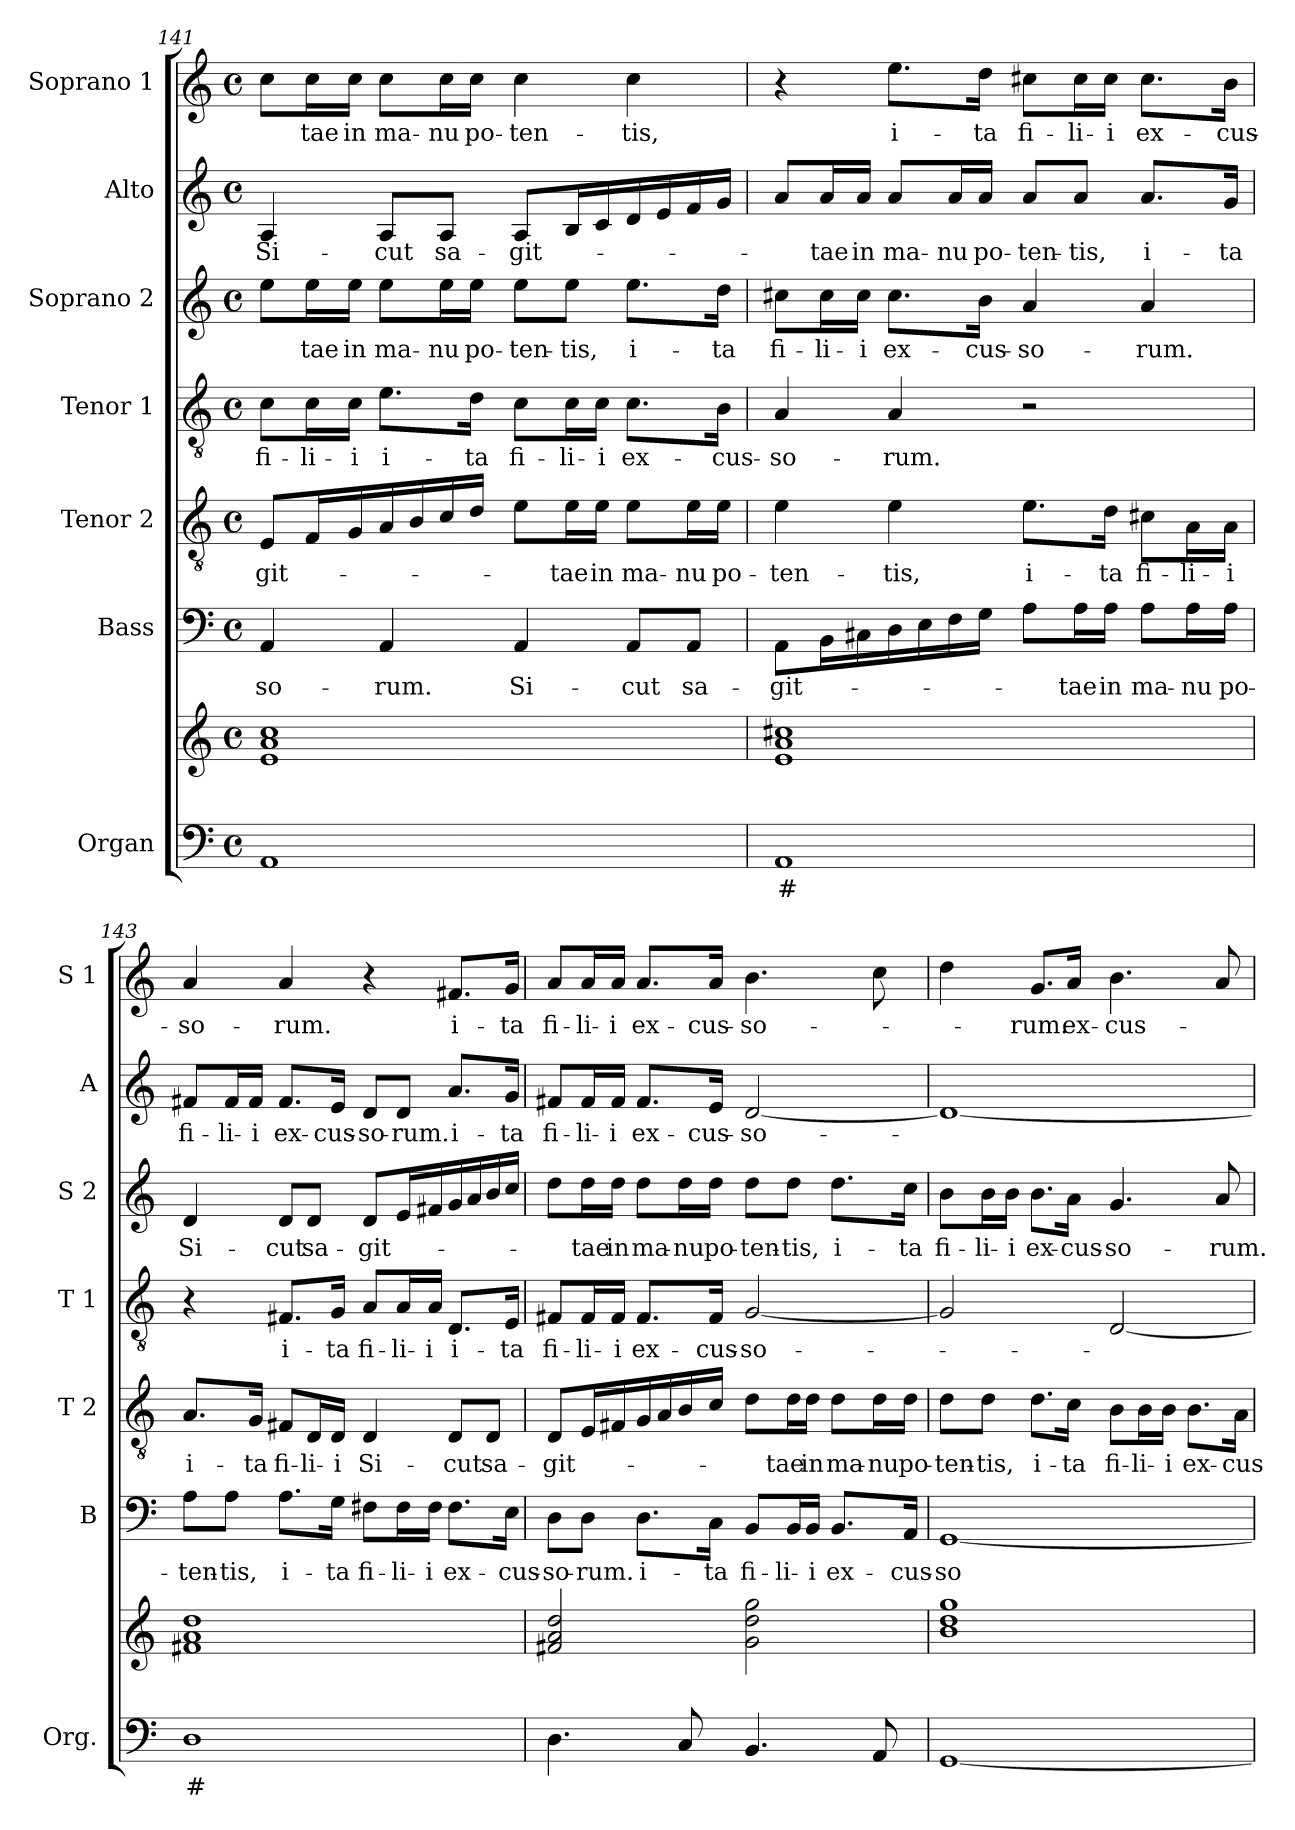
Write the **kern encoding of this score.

**kern	**text	**kern	**kern	**text	**kern	**text	**kern	**text	**kern	**text	**kern	**text	**kern	**text
*part7	*part7	*part7	*part6	*part6	*part5	*part5	*part4	*part4	*part3	*part3	*part2	*part2	*part1	*part1
*staff8	*staff8	*staff7	*staff6	*staff6	*staff5	*staff5	*staff4	*staff4	*staff3	*staff3	*staff2	*staff2	*staff1	*staff1
*I"Organ	*	*	*I"Bass	*	*I"Tenor 2	*	*I"Tenor 1	*	*I"Soprano 2	*	*I"Alto	*	*I"Soprano 1	*
*I'Org.	*	*	*I'B	*	*I'T 2	*	*I'T 1	*	*I'S 2	*	*I'A	*	*I'S 1	*
!!LO:PB:g=z
*clefF4	*	*clefG2	*clefF4	*	*clefGv2	*	*clefGv2	*	*clefG2	*	*clefG2	*	*clefG2	*
*k[]	*	*k[]	*k[]	*	*k[]	*	*k[]	*	*k[]	*	*k[]	*	*k[]	*
*M4/4	*	*M4/4	*M4/4	*	*M4/4	*	*M4/4	*	*M4/4	*	*M4/4	*	*M4/4	*
*met(c)	*	*met(c)	*met(c)	*	*met(c)	*	*met(c)	*	*met(c)	*	*met(c)	*	*met(c)	*
=141	=141	=141	=141	=141	=141	=141	=141	=141	=141	=141	=141	=141	=141	=141
!	!	!	!	!LO:LY:b	!	!LO:LY:b	!	!LO:LY:b	!	!	!	!LO:LY:b	!	!
1AA	.	1e! 1a! 1cc!	4AA/	-so-	8E/L	-git-	8c\L	fi-	8ee\L	.	4A/	Si-	8cc\L	.
!	!	!	!	!	!	!	!	!LO:LY:b	!	!LO:LY:b	!	!	!	!LO:LY:b
.	.	.	.	.	16F/L	.	16c\L	-li-	16ee\L	-tae	.	.	16cc\L	-tae
!	!	!	!	!	!	!	!	!LO:LY:b	!	!LO:LY:b	!	!	!	!LO:LY:b
.	.	.	.	.	16G/	.	16c\JJ	-i	16ee\JJ	in	.	.	16cc\JJ	in
!	!	!	!	!LO:LY:b	!	!	!	!LO:LY:b	!	!LO:LY:b	!	!LO:LY:b	!	!LO:LY:b
.	.	.	4AA/	-rum.	16A/	.	8.e\L	i-	8ee\L	ma-	8A/L	-cut	8cc\L	ma-
.	.	.	.	.	16B/	.	.	.	.	.	.	.	.	.
!	!	!	!	!	!	!	!	!	!	!LO:LY:b	!	!LO:LY:b	!	!LO:LY:b
.	.	.	.	.	16c/	.	.	.	16ee\L	-nu	8A/J	sa-	16cc\L	-nu
!	!	!	!	!	!	!	!	!LO:LY:b	!	!LO:LY:b	!	!	!	!LO:LY:b
.	.	.	.	.	16d/JJ	.	16d\Jk	-ta	16ee\JJ	po-	.	.	16cc\JJ	po-
!	!	!	!	!LO:LY:b	!	!	!	!LO:LY:b	!	!LO:LY:b	!	!LO:LY:b	!	!LO:LY:b
.	.	.	4AA/	Si-	8e\L	.	8c\L	fi-	8ee\L	-ten-	8A/L	-git-	4cc\	-ten-
!	!	!	!	!	!	!LO:LY:b	!	!LO:LY:b	!	!LO:LY:b	!	!	!	!
.	.	.	.	.	16e\L	-tae	16c\L	-li-	8ee\J	-tis,	16B/L	.	.	.
!	!	!	!	!	!	!LO:LY:b	!	!LO:LY:b	!	!	!	!	!	!
.	.	.	.	.	16e\JJ	in	16c\JJ	-i	.	.	16c/	.	.	.
!	!	!	!	!LO:LY:b	!	!LO:LY:b	!	!LO:LY:b	!	!LO:LY:b	!	!	!	!LO:LY:b
.	.	.	8AA/L	-cut	8e\L	ma-	8.c\L	ex-	8.ee\L	i-	16d/	.	4cc\	-tis,
.	.	.	.	.	.	.	.	.	.	.	16e/	.	.	.
!	!	!	!	!LO:LY:b	!	!LO:LY:b	!	!	!	!	!	!	!	!
.	.	.	8AA/J	sa-	16e\L	-nu	.	.	.	.	16f/	.	.	.
!	!	!	!	!	!	!LO:LY:b	!	!LO:LY:b	!	!LO:LY:b	!	!	!	!
.	.	.	.	.	16e\JJ	po-	16B\Jk	-cus-	16dd\Jk	-ta	16g/JJ	.	.	.
=142	=142	=142	=142	=142	=142	=142	=142	=142	=142	=142	=142	=142	=142	=142
!	!LO:LY:b	!	!	!LO:LY:b	!	!LO:LY:b	!	!LO:LY:b	!	!LO:LY:b	!	!	!	!
1AA	#	1e! 1a! 1cc#X!	8AA\L	-git-	4e\	-ten-	4A/	-so-	8cc#X\L	fi-	8a/L	.	4r	.
!	!	!	!	!	!	!	!	!	!	!LO:LY:b	!	!LO:LY:b	!	!
.	.	.	16BB\L	.	.	.	.	.	16cc#\L	-li-	16a/L	-tae	.	.
!	!	!	!	!	!	!	!	!	!	!LO:LY:b	!	!LO:LY:b	!	!
.	.	.	16C#X\	.	.	.	.	.	16cc#\JJ	-i	16a/JJ	in	.	.
!	!	!	!	!	!	!LO:LY:b	!	!LO:LY:b	!	!LO:LY:b	!	!LO:LY:b	!	!LO:LY:b
.	.	.	16D\	.	4e\	-tis,	4A/	-rum.	8.cc#\L	ex-	8a/L	ma-	8.ee\L	i-
.	.	.	16E\	.	.	.	.	.	.	.	.	.	.	.
!	!	!	!	!	!	!	!	!	!	!	!	!LO:LY:b	!	!
.	.	.	16F\	.	.	.	.	.	.	.	16a/L	-nu	.	.
!	!	!	!	!	!	!	!	!	!	!LO:LY:b	!	!LO:LY:b	!	!LO:LY:b
.	.	.	16G\JJ	.	.	.	.	.	16b\Jk	-cus-	16a/JJ	po-	16dd\Jk	-ta
!	!	!	!	!	!	!LO:LY:b	!	!	!	!LO:LY:b	!	!LO:LY:b	!	!LO:LY:b
.	.	.	8A\L	.	8.e\L	i-	2r	.	4a/	-so-	8a/L	-ten-	8cc#X\L	fi-
!	!	!	!	!LO:LY:b	!	!	!	!	!	!	!	!LO:LY:b	!	!LO:LY:b
.	.	.	16A\L	-tae	.	.	.	.	.	.	8a/J	-tis,	16cc#\L	-li-
!	!	!	!	!LO:LY:b	!	!LO:LY:b	!	!	!	!	!	!	!	!LO:LY:b
.	.	.	16A\JJ	in	16d\Jk	-ta	.	.	.	.	.	.	16cc#\JJ	-i
!	!	!	!	!LO:LY:b	!	!LO:LY:b	!	!	!	!LO:LY:b	!	!LO:LY:b	!	!LO:LY:b
.	.	.	8A\L	ma-	8c#X\L	fi-	.	.	4a/	-rum.	8.a/L	i-	8.cc#\L	ex-
!	!	!	!	!LO:LY:b	!	!LO:LY:b	!	!	!	!	!	!	!	!
.	.	.	16A\L	-nu	16A\L	-li-	.	.	.	.	.	.	.	.
!	!	!	!	!LO:LY:b	!	!LO:LY:b	!	!	!	!	!	!LO:LY:b	!	!LO:LY:b
.	.	.	16A\JJ	po-	16A\JJ	-i	.	.	.	.	16g/Jk	-ta	16b\Jk	-cus-
!!LO:PB:g=z
=143	=143	=143	=143	=143	=143	=143	=143	=143	=143	=143	=143	=143	=143	=143
!	!LO:LY:b	!	!	!LO:LY:b	!	!LO:LY:b	!	!	!	!LO:LY:b	!	!LO:LY:b	!	!LO:LY:b
1D	#	1f#X! 1a! 1dd!	8A\L	-ten-	8.A/L	i-	4r	.	4d/	Si-	8f#X/L	fi-	4a/	-so-
!	!	!	!	!LO:LY:b	!	!	!	!	!	!	!	!LO:LY:b	!	!
.	.	.	8A\J	-tis,	.	.	.	.	.	.	16f#/L	-li-	.	.
!	!	!	!	!	!	!LO:LY:b	!	!	!	!	!	!LO:LY:b	!	!
.	.	.	.	.	16G/Jk	-ta	.	.	.	.	16f#/JJ	-i	.	.
!	!	!	!	!LO:LY:b	!	!LO:LY:b	!	!LO:LY:b	!	!LO:LY:b	!	!LO:LY:b	!	!LO:LY:b
.	.	.	8.A\L	i-	8F#X/L	fi-	8.F#X/L	i-	8d/L	-cut	8.f#/L	ex-	4a/	-rum.
!	!	!	!	!	!	!LO:LY:b	!	!	!	!LO:LY:b	!	!	!	!
.	.	.	.	.	16D/L	-li-	.	.	8d/J	sa-	.	.	.	.
!	!	!	!	!LO:LY:b	!	!LO:LY:b	!	!LO:LY:b	!	!	!	!LO:LY:b	!	!
.	.	.	16G\Jk	-ta	16D/JJ	-i	16G/Jk	-ta	.	.	16e/Jk	-cus-	.	.
!	!	!	!	!LO:LY:b	!	!LO:LY:b	!	!LO:LY:b	!	!LO:LY:b	!	!LO:LY:b	!	!
.	.	.	8F#X\L	fi-	4D/	Si-	8A/L	fi-	8d/L	-git-	8d/L	-so-	4r	.
!	!	!	!	!LO:LY:b	!	!	!	!LO:LY:b	!	!	!	!LO:LY:b	!	!
.	.	.	16F#\L	-li-	.	.	16A/L	-li-	16e/L	.	8d/J	-rum.	.	.
!	!	!	!	!LO:LY:b	!	!	!	!LO:LY:b	!	!	!	!	!	!
.	.	.	16F#\JJ	-i	.	.	16A/JJ	-i	16f#X/	.	.	.	.	.
!	!	!	!	!LO:LY:b	!	!LO:LY:b	!	!LO:LY:b	!	!	!	!LO:LY:b	!	!LO:LY:b
.	.	.	8.F#\L	ex-	8D/L	-cut	8.D/L	i-	16g/	.	8.a/L	i-	8.f#X/L	i-
.	.	.	.	.	.	.	.	.	16a/	.	.	.	.	.
!	!	!	!	!	!	!LO:LY:b	!	!	!	!	!	!	!	!
.	.	.	.	.	8D/J	sa-	.	.	16b/	.	.	.	.	.
!	!	!	!	!LO:LY:b	!	!	!	!LO:LY:b	!	!	!	!LO:LY:b	!	!LO:LY:b
.	.	.	16E\Jk	-cus-	.	.	16E/Jk	-ta	16cc/JJ	.	16g/Jk	-ta	16g/Jk	-ta
=144	=144	=144	=144	=144	=144	=144	=144	=144	=144	=144	=144	=144	=144	=144
!	!	!	!	!LO:LY:b	!	!LO:LY:b	!	!LO:LY:b	!	!	!	!LO:LY:b	!	!LO:LY:b
4.D\	.	2f#X!/ 2a!/ 2dd!/	8D\L	-so-	8D/L	-git-	8F#X/L	fi-	8dd\L	.	8f#X/L	fi-	8a/L	fi-
!	!	!	!	!LO:LY:b	!	!	!	!LO:LY:b	!	!LO:LY:b	!	!LO:LY:b	!	!LO:LY:b
.	.	.	8D\J	-rum.	16E/L	.	16F#/L	-li-	16dd\L	-tae	16f#/L	-li-	16a/L	-li-
!	!	!	!	!	!	!	!	!LO:LY:b	!	!LO:LY:b	!	!LO:LY:b	!	!LO:LY:b
.	.	.	.	.	16F#X/	.	16F#/JJ	-i	16dd\JJ	in	16f#/JJ	-i	16a/JJ	-i
!	!	!	!	!LO:LY:b	!	!	!	!LO:LY:b	!	!LO:LY:b	!	!LO:LY:b	!	!LO:LY:b
.	.	.	8.D\L	i-	16G/	.	8.F#/L	ex-	8dd\L	ma-	8.f#/L	ex-	8.a/L	ex-
.	.	.	.	.	16A/	.	.	.	.	.	.	.	.	.
!	!	!	!	!	!	!	!	!	!	!LO:LY:b	!	!	!	!
8C/	.	.	.	.	16B/	.	.	.	16dd\L	-nu	.	.	.	.
!	!	!	!	!LO:LY:b	!	!	!	!LO:LY:b	!	!LO:LY:b	!	!LO:LY:b	!	!LO:LY:b
.	.	.	16C\Jk	-ta	16c/JJ	.	16F#/Jk	-cus-	16dd\JJ	po-	16e/Jk	-cus-	16a/Jk	-cus-
!	!	!	!	!LO:LY:b	!	!	!	!LO:LY:b	!	!LO:LY:b	!	!LO:LY:b	!	!LO:LY:b
4.BB/	.	2g!\ 2dd!\ 2gg!\	8BB/L	fi-	8d\L	.	[2G/	-so-	8dd\L	-ten-	[2d/	-so-	4.b\	-so-
!	!	!	!	!LO:LY:b	!	!LO:LY:b	!	!	!	!LO:LY:b	!	!	!	!
.	.	.	16BB/L	-li-	16d\L	-tae	.	.	8dd\J	-tis,	.	.	.	.
!	!	!	!	!LO:LY:b	!	!LO:LY:b	!	!	!	!	!	!	!	!
.	.	.	16BB/JJ	-i	16d\JJ	in	.	.	.	.	.	.	.	.
!	!	!	!	!LO:LY:b	!	!LO:LY:b	!	!	!	!LO:LY:b	!	!	!	!
.	.	.	8.BB/L	ex-	8d\L	ma-	.	.	8.dd\L	i-	.	.	.	.
!	!	!	!	!	!	!LO:LY:b	!	!	!	!	!	!	!	!
8AA/	.	.	.	.	16d\L	-nu	.	.	.	.	.	.	8cc\	.
!	!	!	!	!LO:LY:b	!	!LO:LY:b	!	!	!	!LO:LY:b	!	!	!	!
.	.	.	16AA/Jk	-cus-	16d\JJ	po-	.	.	16cc\Jk	-ta	.	.	.	.
=145	=145	=145	=145	=145	=145	=145	=145	=145	=145	=145	=145	=145	=145	=145
!	!	!	!	!LO:LY:b	!	!LO:LY:b	!	!	!	!LO:LY:b	!	!	!	!
[1GG	.	1b! 1dd! 1gg!	[1GG	-so-	8d\L	-ten-	2G/]	.	8b\L	fi-	1d_	.	4dd\	.
!	!	!	!	!	!	!LO:LY:b	!	!	!	!LO:LY:b	!	!	!	!
.	.	.	.	.	8d\J	-tis,	.	.	16b\L	-li-	.	.	.	.
!	!	!	!	!	!	!	!	!	!	!LO:LY:b	!	!	!	!
.	.	.	.	.	.	.	.	.	16b\JJ	-i	.	.	.	.
!	!	!	!	!	!	!LO:LY:b	!	!	!	!LO:LY:b	!	!	!	!LO:LY:b
.	.	.	.	.	8.d\L	i-	.	.	8.b\L	ex-	.	.	8.g/L	-rum.
!	!	!	!	!	!	!LO:LY:b	!	!	!	!LO:LY:b	!	!	!	!LO:LY:b
.	.	.	.	.	16c\Jk	-ta	.	.	16a\Jk	-cus-	.	.	16a/Jk	ex-
!	!	!	!	!	!	!LO:LY:b	!	!	!	!LO:LY:b	!	!	!	!LO:LY:b
.	.	.	.	.	8B\L	fi-	[2D/	.	4.g/	-so-	.	.	4.b\	-cus-
!	!	!	!	!	!	!LO:LY:b	!	!	!	!	!	!	!	!
.	.	.	.	.	16B\L	-li-	.	.	.	.	.	.	.	.
!	!	!	!	!	!	!LO:LY:b	!	!	!	!	!	!	!	!
.	.	.	.	.	16B\JJ	-i	.	.	.	.	.	.	.	.
!	!	!	!	!	!	!LO:LY:b	!	!	!	!	!	!	!	!
.	.	.	.	.	8.B\L	ex-	.	.	.	.	.	.	.	.
!	!	!	!	!	!	!	!	!	!	!LO:LY:b	!	!	!	!
.	.	.	.	.	.	.	.	.	8a/	-rum.	.	.	8a/	.
!	!	!	!	!	!	!LO:LY:b	!	!	!	!	!	!	!	!
.	.	.	.	.	16A\Jk	-cus-	.	.	.	.	.	.	.	.
=	=	=	=	=	=	=	=	=	=	=	=	=	=	=
*-	*-	*-	*-	*-	*-	*-	*-	*-	*-	*-	*-	*-	*-	*-
